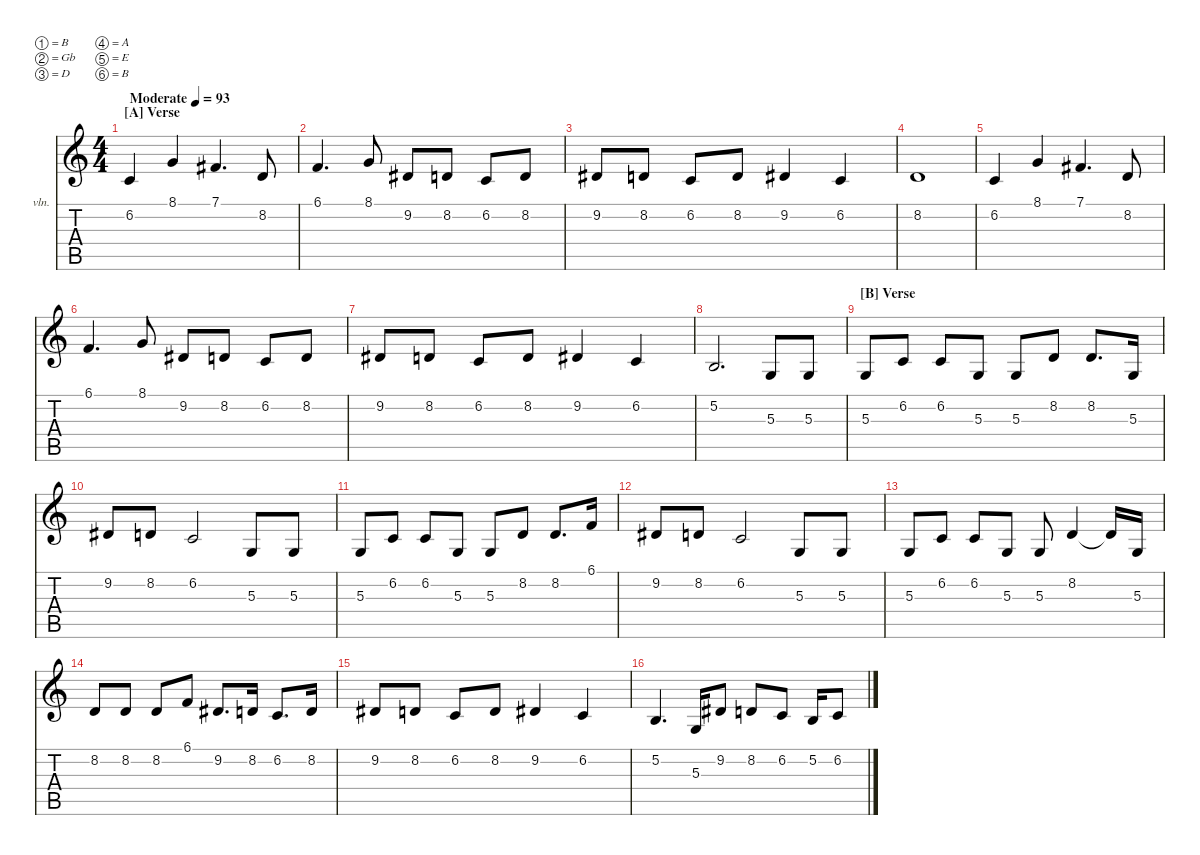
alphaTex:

\defaultSystemsLayout 4
\hideDynamics
\bracketExtendMode nobrackets
\firstSystemTrackNameOrientation horizontal
\otherSystemsTrackNameOrientation horizontal
\track ("Vocals" "vln.") {instrument synthstrings1}
\staff {score tabs}
\tuning (B3 Gb3 D3 A2 E2 B1)
\ts (4 4)
\beaming (8 2 2 2 2)
\section ("A" "Verse")
\scale
0.952065
\tempo (93 "Moderate")
\accidentals auto
\clef g2
\ottava regular
\simile none
\ks c
6.2.4{dy f instrument synthstrings1 beam Up} 8.1.4{beam Up} 7.1{acc #}.4{d beam Up} 8.2.8{beam Up} |
\scale
1.03043 6.1.4{d beam Up} 8.1.8{beam Up} 9.2{acc #}.8{beam Up} 8.2.8{beam Up} 6.2.8{beam Up} 8.2.8{beam Up} |
\scale
0.969568 9.2{acc #}.8{beam Up} 8.2.8{beam Up} 6.2.8{beam Up} 8.2.8{beam Up} 9.2{acc #}.4{beam Up} 6.2.4{beam Up} |
\scale
1.03043 8.2.1{beam Up} |
\scale
0.969568 6.2.4{beam Up} 8.1.4{beam Up} 7.1{acc #}.4{d beam Up} 8.2.8{beam Up} |
\scale
1.03043 6.1.4{d beam Up} 8.1.8{beam Up} 9.2{acc #}.8{beam Up} 8.2.8{beam Up} 6.2.8{beam Up} 8.2.8{beam Up} |
\scale
0.969568 9.2{acc #}.8{beam Up} 8.2.8{beam Up} 6.2.8{beam Up} 8.2.8{beam Up} 9.2{acc #}.4{beam Up} 6.2.4{beam Up} |
\scale
1.03043 5.2.2{d beam Up} 5.3.8{beam Up} 5.3.8{beam Up} |
\section ("B" "Verse")
\scale
0.969568 5.3.8{beam Up} 6.2.8{beam Up} 6.2.8{beam Up} 5.3.8{beam Up} 5.3.8{beam Up} 8.2.8{beam Up} 8.2.8{d beam Up} 5.3.16{beam Up} |
\scale
1.03043 9.2{acc #}.8{beam Up} 8.2.8{beam Up} 6.2.2{beam Up} 5.3.8{beam Up} 5.3.8{beam Up} |
\scale
0.969568 5.3.8{beam Up} 6.2.8{beam Up} 6.2.8{beam Up} 5.3.8{beam Up} 5.3.8{beam Up} 8.2.8{beam Up} 8.2.8{d beam Up} 6.1.16{beam Up} |
\scale
1.03043 9.2{acc #}.8{beam Up} 8.2.8{beam Up} 6.2.2{beam Up} 5.3.8{beam Up} 5.3.8{beam Up} |
\scale
0.969568 5.3.8{beam Up} 6.2.8{beam Up} 6.2.8{beam Up} 5.3.8{beam Up} 5.3.8{beam Up} 8.2.4{beam Up} 8.2{t}.16{beam Up} 5.3.16{beam Up} |
\scale
1.03043 8.2.8{beam Up} 8.2.8{beam Up} 8.2.8{beam Up} 6.1.8{beam Up} 9.2{acc #}.8{d beam Up} 8.2.16{beam Up} 6.2.8{d beam Up} 8.2.16{beam Up} |
\scale
0.969568 9.2{acc #}.8{beam Up} 8.2.8{beam Up} 6.2.8{beam Up} 8.2.8{beam Up} 9.2{acc #}.4{beam Up} 6.2.4{beam Up} |
\scale
1.03043 5.2.4{d beam Up} 5.3.16{beam Up} 9.2{acc #}.8{beam Up} 8.2.8{beam Up} 6.2.8{beam Up} 5.2.16{beam Up} 6.2.8{beam Up}
